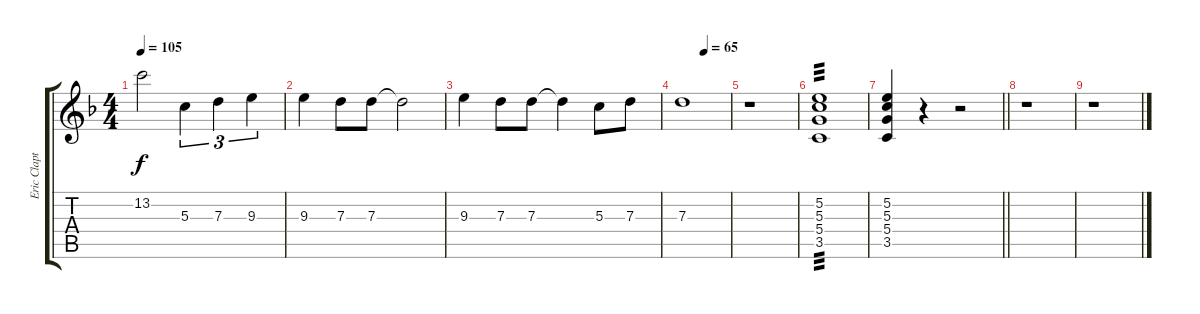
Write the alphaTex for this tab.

\track ("Eric Clapton Guitar I" "Eric Clapt") {instrument overdrivenguitar}
\staff {score tabs}
\tuning (E4 B3 G3 D3 A2 E2) {hide}
\ts (4 4)
\tempo 105
\clef g2
\ks f
13.2{t}.2{dy f} 5.3.4{tu (3 2)} 7.3.4{tu (3 2)} 9.3.4{tu (3 2)} |
9.3.4 7.3.8 7.3.8 7.3{t}.2 |
9.3.4 7.3.8 7.3.8 7.3{t}.4 5.3.8 7.3.8 |
\tempo (65 0.46875)
7.3.1 |
r.1 |
(5.2 5.3 5.4 3.5).1{tp 3} |
\barLineRight lightlight
(5.2 5.3 5.4 3.5).4 r.4 r.2 |
r.1 |
r.1
